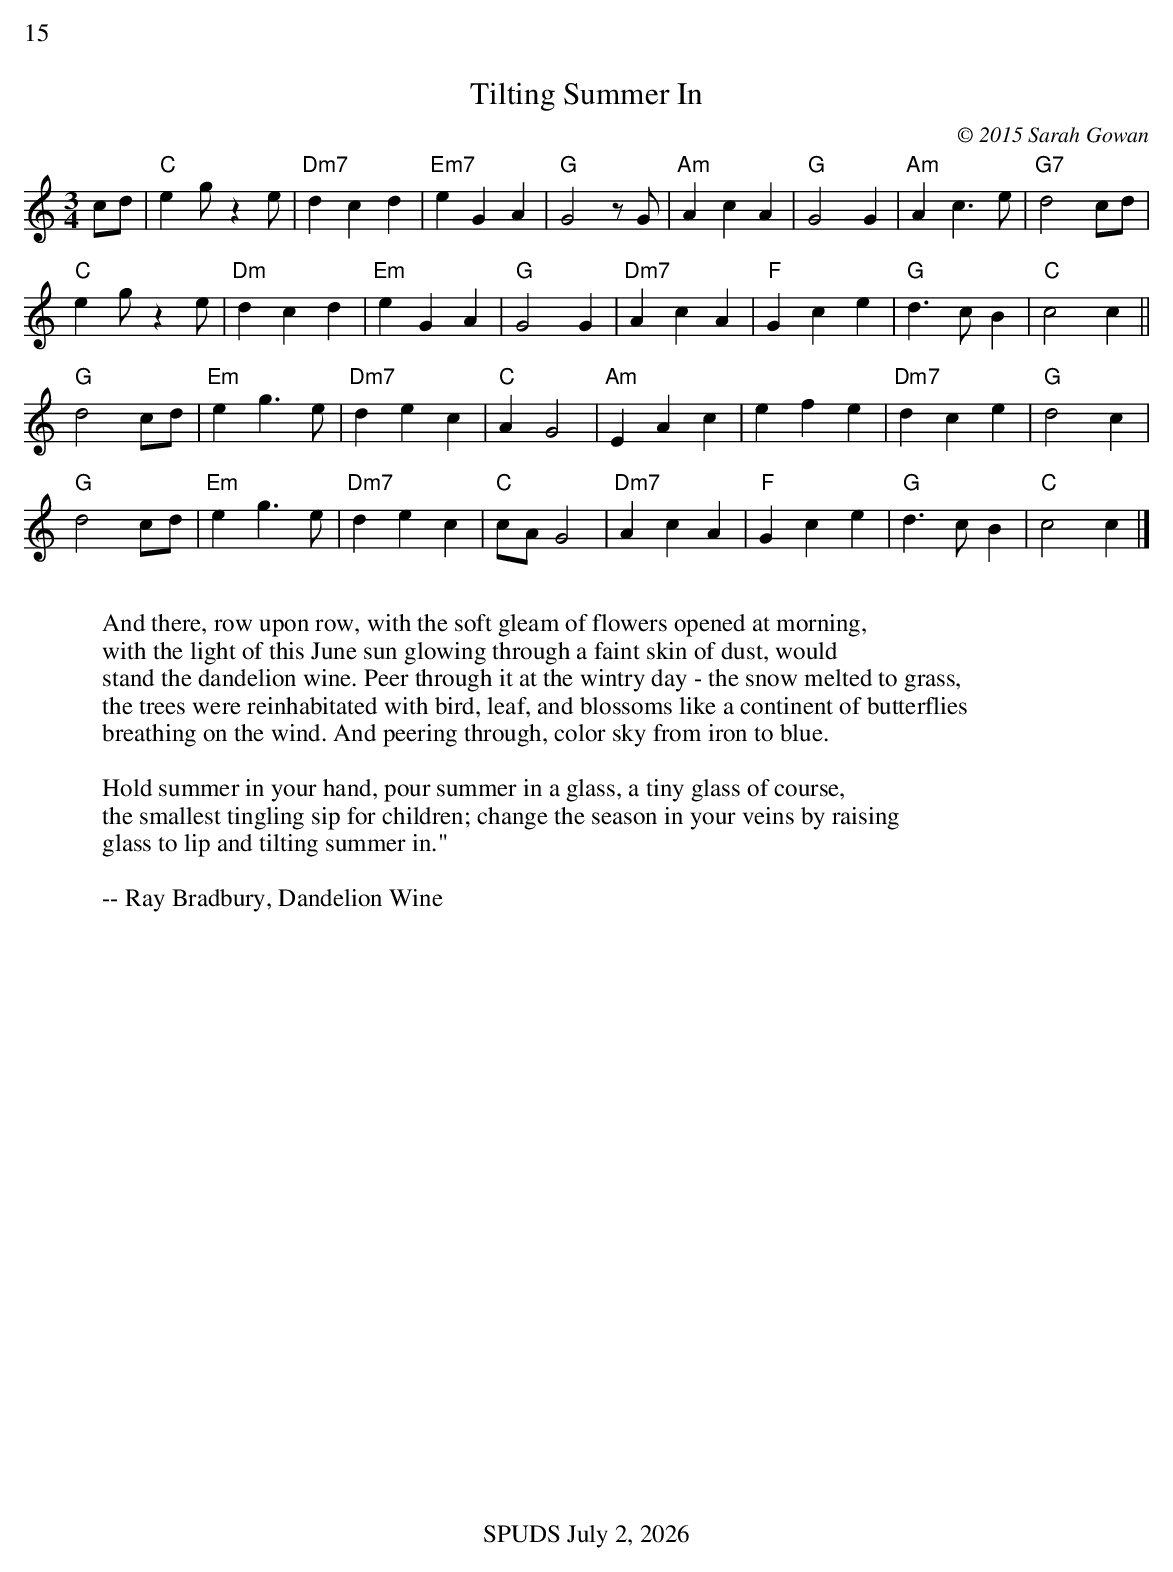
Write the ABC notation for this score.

X:1
%%text 15
T:Tilting Summer In
C:© 2015 Sarah Gowan
M:3/4
L:1/4
K:C
c/d/|"C"eg/ze/|"Dm7"dcd|"Em7"eGA|"G"G2z/G/|"Am"AcA|"G"G2G|"Am"Ac>e|"G7"d2c/d/|
"C"eg/ze/|"Dm"dcd|"Em"eGA|"G"G2G|"Dm7"AcA|"F"Gce|"G"d>cB|"C"c2 c||
"G"d2c/d/|"Em"e g>e|"Dm7"dec|"C"AG2|"Am"EAc|e fe|"Dm7"dce|"G"d2c|
"G"d2c/d/|"Em"e g>e|"Dm7"dec|"C"c/A/G2|"Dm7"AcA|"F"Gce|"G"d>cB|"C"c2 c|]
W:
W:And there, row upon row, with the soft gleam of flowers opened at morning,
W:with the light of this June sun glowing through a faint skin of dust, would
W:stand the dandelion wine. Peer through it at the wintry day - the snow melted to grass,
W:the trees were reinhabitated with bird, leaf, and blossoms like a continent of butterflies
W:breathing on the wind. And peering through, color sky from iron to blue.
W:
W:Hold summer in your hand, pour summer in a glass, a tiny glass of course,
W:the smallest tingling sip for children; change the season in your veins by raising
W:glass to lip and tilting summer in."
W:
W:-- Ray Bradbury, Dandelion Wine
W:
